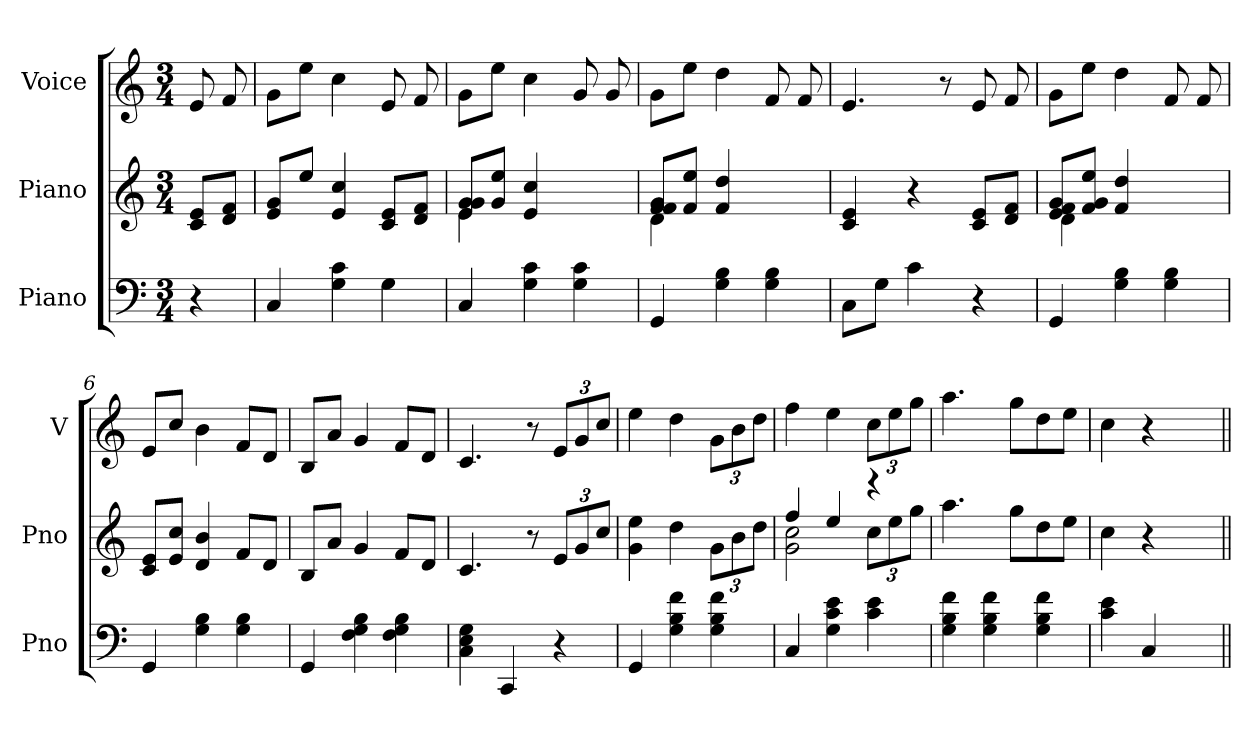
**kern	**kern	**kern
*part3	*part2	*part1
*staff3	*staff2	*staff1
*I"Piano	*I"Piano	*I"Voice
*I'Pno	*I'Pno	*I'V
*clefF4	*clefG2	*clefG2
*k[]	*k[]	*k[]
*M3/4	*M3/4	*M3/4
*MM108	*MM108	*MM108
=	=	=
4r	8c/ 8e/L	8e/
.	8d/ 8f/J	8f/
=1	=1	=1
4C/	8e/ 8g/L	8g\L
.	8ee/J	8ee\J
4G\ 4c\	4e/ 4cc/	4cc\
4G\	8c/ 8e/L	8e/
.	8d/ 8f/J	8f/
=2	=2	=2
*	*^	*
4C/	8e/ 8g/ 8g/L	4e\	8g\L
.	8g/ 8ee/J	.	8ee\J
4G\ 4c\	4e/ 4cc/	2ryy	4cc\
4G\ 4c\	4ryy	.	8g/
.	.	.	8g/
=3	=3	=3	=3
4GG/	8f/ 8f/ 8g/L	4d\	8g\L
.	8f/ 8ee/J	.	8ee\J
4G\ 4B\	4f/ 4dd/	2ryy	4dd\
4G\ 4B\	4ryy	.	8f/
.	.	.	8f/
*	*v	*v	*
=4	=4	=4
8C\L	4c/ 4e/	4.e/
8G\J	.	.
4c\	4r	.
.	.	8r
4r	8c/ 8e/L	8e/
.	8d/ 8f/J	8f/
=5	=5	=5
*	*^	*
4GG/	8e/ 8f/ 8g/L	4d\	8g\L
.	8f/ 8g/ 8ee/J	.	8ee\J
4G\ 4B\	4f/ 4dd/	2ryy	4dd\
4G\ 4B\	4ryy	.	8f/
.	.	.	8f/
*	*v	*v	*
!!LO:LB:g=z
=6	=6	=6
4GG/	8c/ 8e/L	8e/L
.	8e/ 8cc/J	8cc/J
4G\ 4B\	4d/ 4b/	4b\
4G\ 4B\	8f/L	8f/L
.	8d/J	8d/J
=7	=7	=7
4GG/	8B/L	8B/L
.	8a/J	8a/J
4F\ 4G\ 4B\	4g/	4g/
4F\ 4G\ 4B\	8f/L	8f/L
.	8d/J	8d/J
=8	=8	=8
4C\ 4E\ 4G\	4.c/	4.c/
4CC/	.	.
.	8r	8r
4r	12e/L	12e/L
.	12g/	12g/
.	12cc/J	12cc/J
=9	=9	=9
4GG/	4g\ 4ee\	4ee\
4G\ 4B\ 4f\	4dd\	4dd\
4G\ 4B\ 4f\	12g\L	12g\L
.	12b\	12b\
.	12dd\J	12dd\J
=10	=10	=10
*	*^	*
4C/	4ff/	2g\ 2cc\	4ff\
4G\ 4c\ 4e\	4ee/	.	4ee\
4c\ 4e\	4r	12cc\L	12cc\L
.	.	12ee\	12ee\
.	.	12gg\J	12gg\J
*	*v	*v	*
=11	=11	=11
4G\ 4B\ 4f\	4.aa\	4.aa\
4G\ 4B\ 4f\	.	.
.	8gg\L	8gg\L
4G\ 4B\ 4f\	8dd\	8dd\
.	8ee\J	8ee\J
!!LO:LB:g=z
=12	=12	=12
4c\ 4e\	4cc\	4cc\
4C/	4r	4r
4ryy	4ryy	4ryy
=||	=||	=||
*-	*-	*-
